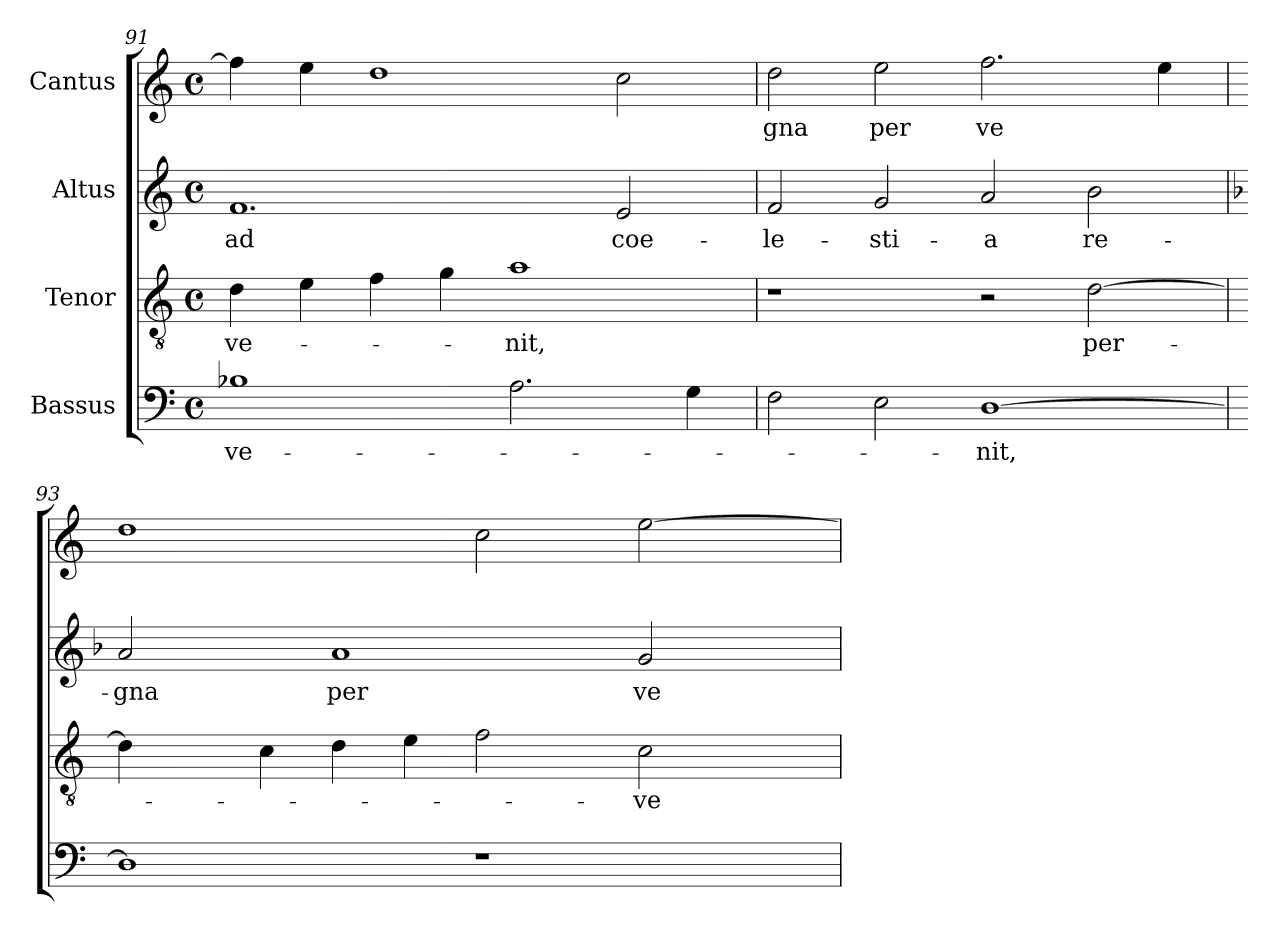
**kern	**text	**kern	**text	**kern	**text	**kern	**text
*part4	*part4	*part3	*part3	*part2	*part2	*part1	*part1
*staff4	*staff4	*staff3	*staff3	*staff2	*staff2	*staff1	*staff1
*I"Bassus	*	*I"Tenor	*	*I"Altus	*	*I"Cantus	*
*clefF4	*	*clefGv2	*	*clefG2	*	*clefG2	*
*	*	*k[]	*	*k[]	*	*	*
*	*	*C:	*	*C:	*	*	*
*M4/4	*	*M4/4	*	*M4/4	*	*M4/4	*
*met(c)	*	*met(c)	*	*met(c)	*	*met(c)	*
=91	=91	=91	=91	=91	=91	=91	=91
!	!LO:LY:b:cj	!	!LO:LY:b:cj	!	!LO:LY:b:cj	!	!
1B-X	-ve-	4d\	-ve-	1.f	ad	4ff\]	.
.	.	4e\	.	.	.	4ee\	.
.	.	4f\	.	.	.	1dd	.
.	.	4g\	.	.	.	.	.
!	!	!	!LO:LY:b:cj	!	!	!	!
2.A\	.	1a	-nit,	.	.	.	.
!	!	!	!	!	!LO:LY:b:cj	!	!
.	.	.	.	2e/	coe-	2cc\	.
4G\	.	.	.	.	.	.	.
=92	=92	=92	=92	=92	=92	=92	=92
!	!	!	!	!	!LO:LY:b:cj	!	!LO:LY:b:cj
2F\	.	1r	.	2f/	-le-	2dd\	gna
!	!	!	!	!	!LO:LY:b:cj	!	!LO:LY:b:cj
2E\	.	.	.	2g/	-sti-	2ee\	per
!	!LO:LY:b:cj	!	!	!	!LO:LY:b:cj	!	!LO:LY:b:cj
[<1D	-nit,	2r	.	2a/	-a	2.ff\	ve
!	!	!	!LO:LY:b	!	!LO:LY:b:cj	!	!
.	.	[>2d\	per-	2b\	re-	.	.
.	.	.	.	.	.	4ee\	.
!!LO:LB:g=z
=93	=93	=93	=93	=93	=93	=93	=93
*	*	*	*	*k[b-]	*	*	*
*	*	*	*	*F:	*	*	*
!	!	!	!	!	!LO:LY:b:cj	!	!
*	*	*^	*	*	*	*^	*
1D]	.	4d\]	16ryy	.	2a/	-gna	1dd	8ryy	.
.	.	.	64ryy	.	.	.	.	.	.
.	.	.	1ryy	.	.	.	.	.	.
.	.	.	.	.	.	.	.	16ryy	.
.	.	.	.	.	.	.	.	64ryy	.
.	.	.	.	.	.	.	.	1ryy	.
.	.	4c\	.	.	.	.	.	.	.
!	!	!	!	!	!	!LO:LY:b:cj	!	!	!
.	.	4d\	.	.	1a	per	.	.	.
.	.	4e\	.	.	.	.	.	.	.
1r	.	2f\	.	.	.	.	2cc\	.	.
.	.	.	2ryy	.	.	.	.	.	.
.	.	.	.	.	.	.	.	2ryy	.
!	!	!	!	!LO:LY:b:cj	!	!LO:LY:b:cj	!	!	!
.	.	2c\	.	-ve	2g/	ve	[>2ee\	.	.
.	.	.	4ryy	.	.	.	.	.	.
.	.	.	.	.	.	.	.	4ryy	.
.	.	.	8ryy	.	.	.	.	.	.
.	.	.	32.ryy	.	.	.	.	32.ryy	.
*	*	*v	*v	*	*	*	*v	*v	*
=	=	=	=	=	=	=	=
*-	*-	*-	*-	*-	*-	*-	*-
